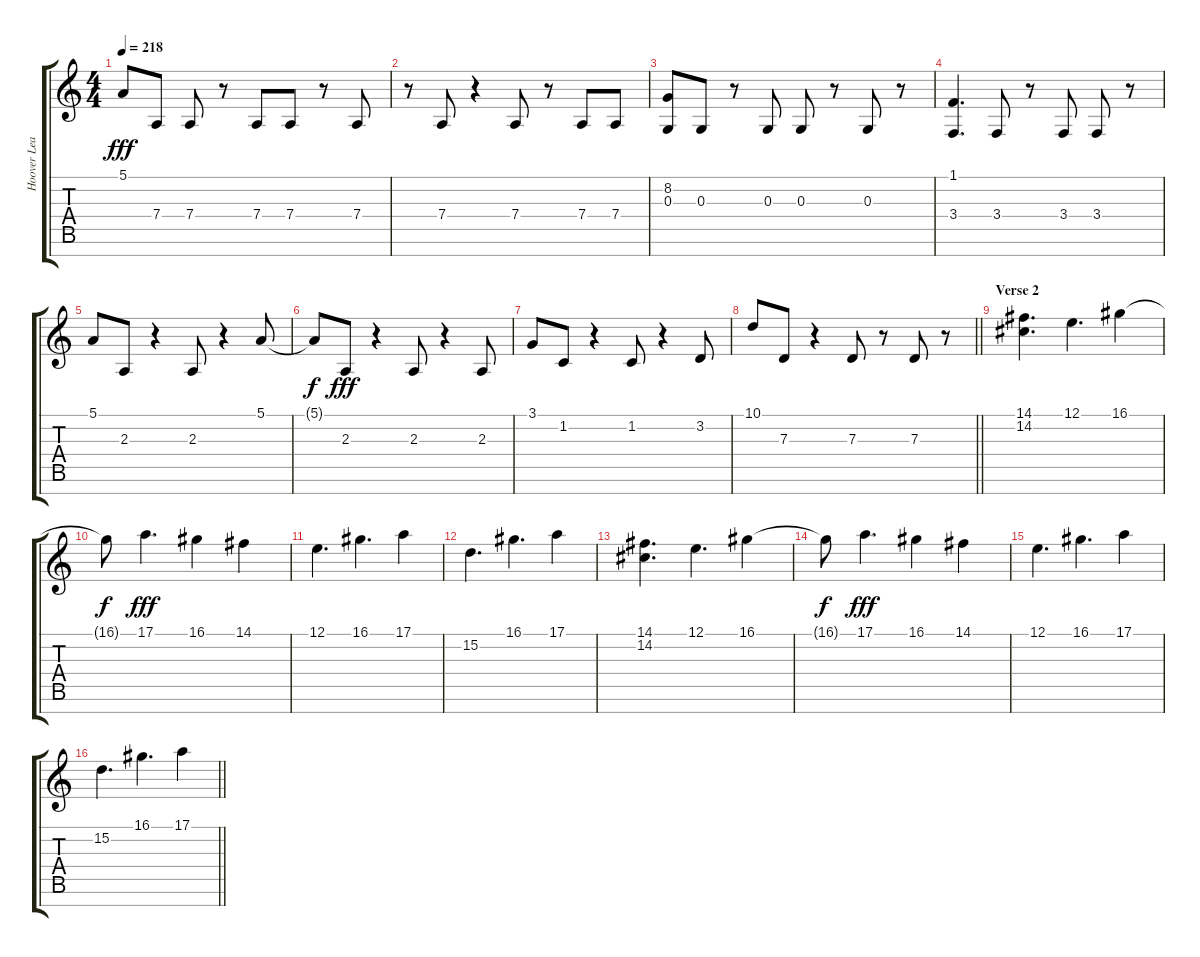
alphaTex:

\track ("Hoover Lead" "Hoover Lea") {instrument lead2sawtooth}
\staff {score tabs}
\tuning (E4 B3 G3 D3 A2 E2 B1) {hide}
\ts (4 4)
\tempo 218
\clef g2
\ks c
5.1.8{dy fff} 7.4.8 7.4.8 r.8 7.4.8 7.4.8 r.8 7.4.8 |
r.8 7.4.8 r.4 7.4.8 r.8 7.4.8 7.4.8 |
(8.2 0.3).8 0.3.8 r.8 0.3.8 0.3.8 r.8 0.3.8 r.8 |
(1.1 3.4).4{d} 3.4.8 r.8 3.4.8 3.4.8 r.8 |
5.1.8 2.3.8 r.4 2.3.8 r.4 5.1.8 |
5.1{t}.8{dy f} 2.3.8{dy fff} r.4 2.3.8 r.4 2.3.8 |
3.1.8 1.2.8 r.4 1.2.8 r.4 3.2.8 |
\barLineRight lightlight
10.1.8 7.3.8 r.4 7.3.8 r.8 7.3.8 r.8 |
\section ("" "Verse 2")
(14.1 14.2).4{d} 12.1.4{d} 16.1.4 |
16.1{t}.8{dy f} 17.1.4{d dy fff} 16.1.4 14.1.4 |
12.1.4{d} 16.1.4{d} 17.1.4 |
15.2.4{d} 16.1.4{d} 17.1.4 |
(14.1 14.2).4{d} 12.1.4{d} 16.1.4 |
16.1{t}.8{dy f} 17.1.4{d dy fff} 16.1.4 14.1.4 |
12.1.4{d} 16.1.4{d} 17.1.4 |
\barLineRight lightlight
15.2.4{d} 16.1.4{d} 17.1.4
